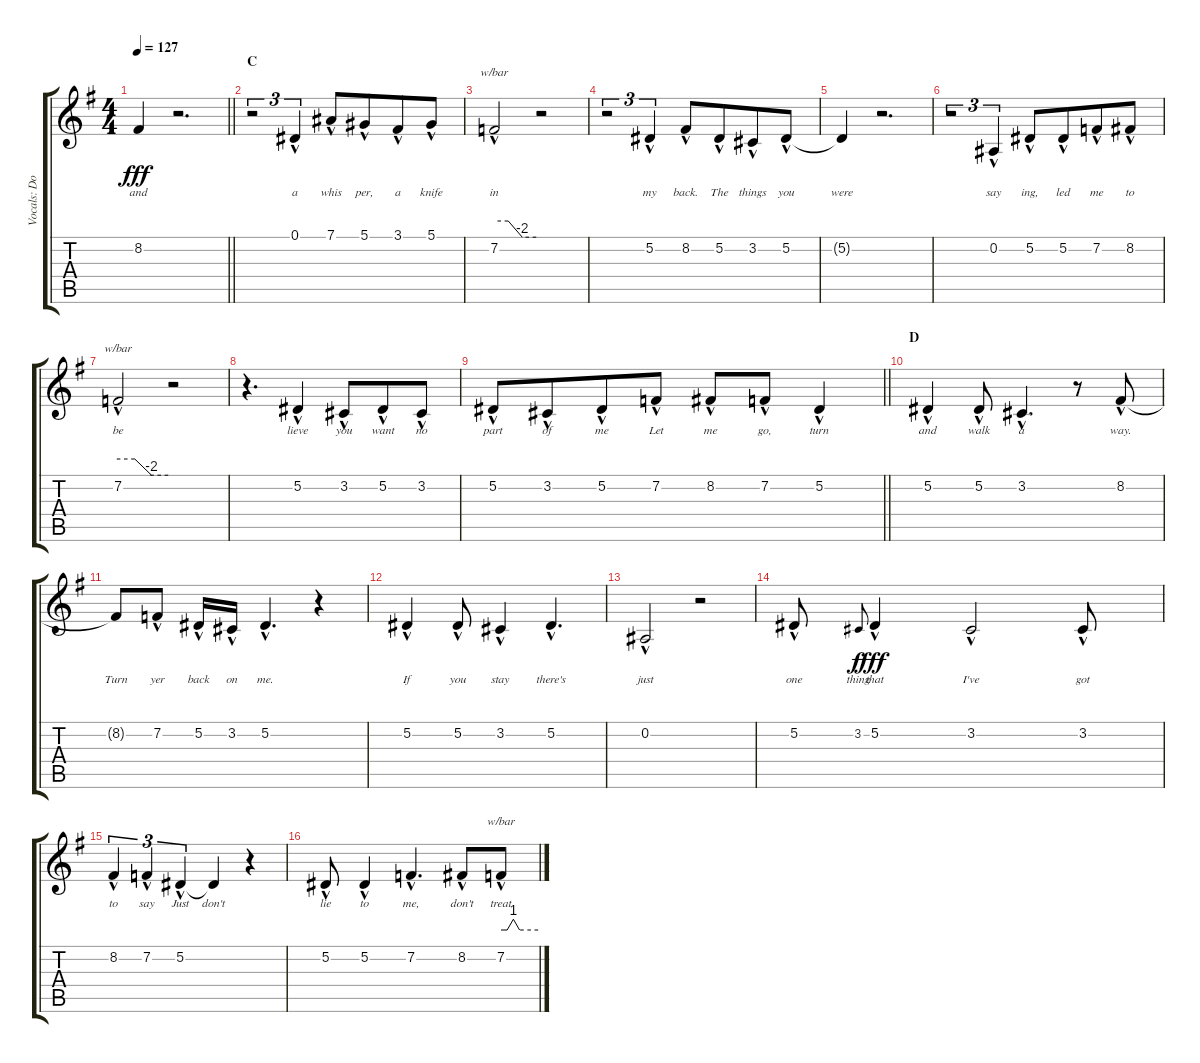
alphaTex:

\track ("Vocals: Don" "Vocals: Do") {instrument lead2sawtooth}
\staff {score tabs}
\tuning (Eb4 Bb3 Gb3 Db3 Ab2 Eb2) {hide}
\ts (4 4)
\tempo 127
\clef g2
\barLineRight lightlight
\ks g
8.2{t}.4{lyrics (0 "and") lyrics (1 "") lyrics (2 "") lyrics (3 "") lyrics (4 "") dy fff} r.2{d} |
\section ("" "C")
r.2{tu (3 2)} 0.1{hac}.4{tu (3 2) lyrics (0 "a") lyrics (1 "") lyrics (2 "") lyrics (3 "") lyrics (4 "")} 7.1{hac}.8{lyrics (0 "whis") lyrics (1 "") lyrics (2 "") lyrics (3 "") lyrics (4 "")} 5.1{hac}.8{lyrics (0 "per,") lyrics (1 "") lyrics (2 "") lyrics (3 "") lyrics (4 "") beam merge} 3.1{hac}.8{lyrics (0 "a") lyrics (1 "") lyrics (2 "") lyrics (3 "") lyrics (4 "")} 5.1{hac}.8{lyrics (0 "knife") lyrics (1 "") lyrics (2 "") lyrics (3 "") lyrics (4 "")} |
7.2{hac}.2{tbe (custom default 0 0 20 0 40 -8 60 -8) lyrics (0 "in") lyrics (1 "") lyrics (2 "") lyrics (3 "") lyrics (4 "")} r.2 |
r.2{tu (3 2)} 5.2{hac}.4{tu (3 2) lyrics (0 "my") lyrics (1 "") lyrics (2 "") lyrics (3 "") lyrics (4 "")} 8.2{hac}.8{lyrics (0 "back.") lyrics (1 "") lyrics (2 "") lyrics (3 "") lyrics (4 "")} 5.2{hac}.8{lyrics (0 "The") lyrics (1 "") lyrics (2 "") lyrics (3 "") lyrics (4 "") beam merge} 3.2{hac}.8{lyrics (0 "things") lyrics (1 "") lyrics (2 "") lyrics (3 "") lyrics (4 "")} 5.2{hac}.8{lyrics (0 "you") lyrics (1 "") lyrics (2 "") lyrics (3 "") lyrics (4 "")} |
5.2{t}.4{lyrics (0 "were") lyrics (1 "") lyrics (2 "") lyrics (3 "") lyrics (4 "")} r.2{d} |
r.2{tu (3 2)} 0.2{hac}.4{tu (3 2) lyrics (0 "say") lyrics (1 "") lyrics (2 "") lyrics (3 "") lyrics (4 "")} 5.2{hac}.8{lyrics (0 "ing,") lyrics (1 "") lyrics (2 "") lyrics (3 "") lyrics (4 "")} 5.2{hac}.8{lyrics (0 "led") lyrics (1 "") lyrics (2 "") lyrics (3 "") lyrics (4 "") beam merge} 7.2{hac}.8{lyrics (0 "me") lyrics (1 "") lyrics (2 "") lyrics (3 "") lyrics (4 "")} 8.2{hac}.8{lyrics (0 "to") lyrics (1 "") lyrics (2 "") lyrics (3 "") lyrics (4 "")} |
7.2{hac}.2{tbe (custom default 0 0 20 0 40 -8 60 -8) lyrics (0 "be") lyrics (1 "") lyrics (2 "") lyrics (3 "") lyrics (4 "")} r.2 |
r.4{d} 5.2{hac}.4{lyrics (0 "lieve") lyrics (1 "") lyrics (2 "") lyrics (3 "") lyrics (4 "")} 3.2{hac}.8{lyrics (0 "you") lyrics (1 "") lyrics (2 "") lyrics (3 "") lyrics (4 "") beam merge} 5.2{hac}.8{lyrics (0 "want") lyrics (1 "") lyrics (2 "") lyrics (3 "") lyrics (4 "")} 3.2{hac}.8{lyrics (0 "no") lyrics (1 "") lyrics (2 "") lyrics (3 "") lyrics (4 "")} |
\barLineRight lightlight
5.2{hac}.8{lyrics (0 "part") lyrics (1 "") lyrics (2 "") lyrics (3 "") lyrics (4 "")} 3.2{hac}.8{lyrics (0 "of") lyrics (1 "") lyrics (2 "") lyrics (3 "") lyrics (4 "") beam merge} 5.2{hac}.8{lyrics (0 "me") lyrics (1 "") lyrics (2 "") lyrics (3 "") lyrics (4 "")} 7.2{hac}.8{lyrics (0 "Let") lyrics (1 "") lyrics (2 "") lyrics (3 "") lyrics (4 "")} 8.2{hac}.8{lyrics (0 "me") lyrics (1 "") lyrics (2 "") lyrics (3 "") lyrics (4 "")} 7.2{hac}.8{lyrics (0 "go,") lyrics (1 "") lyrics (2 "") lyrics (3 "") lyrics (4 "")} 5.2{hac}.4{lyrics (0 "turn") lyrics (1 "") lyrics (2 "") lyrics (3 "") lyrics (4 "")} |
\section ("" "D")
5.2{hac}.4{lyrics (0 "and") lyrics (1 "") lyrics (2 "") lyrics (3 "") lyrics (4 "")} 5.2{hac}.8{lyrics (0 "walk") lyrics (1 "") lyrics (2 "") lyrics (3 "") lyrics (4 "")} 3.2{hac}.4{d lyrics (0 "a") lyrics (1 "") lyrics (2 "") lyrics (3 "") lyrics (4 "")} r.8 8.2{hac}.8{lyrics (0 "way.") lyrics (1 "") lyrics (2 "") lyrics (3 "") lyrics (4 "")} |
8.2{t}.8{lyrics (0 "Turn") lyrics (1 "") lyrics (2 "") lyrics (3 "") lyrics (4 "")} 7.2{hac}.8{lyrics (0 "yer") lyrics (1 "") lyrics (2 "") lyrics (3 "") lyrics (4 "")} 5.2{hac}.16{lyrics (0 "back") lyrics (1 "") lyrics (2 "") lyrics (3 "") lyrics (4 "")} 3.2{hac}.16{lyrics (0 "on") lyrics (1 "") lyrics (2 "") lyrics (3 "") lyrics (4 "")} 5.2{hac}.4{d lyrics (0 "me.") lyrics (1 "") lyrics (2 "") lyrics (3 "") lyrics (4 "")} r.4 |
5.2{hac}.4{lyrics (0 "If") lyrics (1 "") lyrics (2 "") lyrics (3 "") lyrics (4 "")} 5.2{hac}.8{lyrics (0 "you") lyrics (1 "") lyrics (2 "") lyrics (3 "") lyrics (4 "")} 3.2{hac}.4{lyrics (0 "stay") lyrics (1 "") lyrics (2 "") lyrics (3 "") lyrics (4 "")} 5.2{hac}.4{d lyrics (0 "there's") lyrics (1 "") lyrics (2 "") lyrics (3 "") lyrics (4 "")} |
0.2{hac}.2{lyrics (0 "just") lyrics (1 "") lyrics (2 "") lyrics (3 "") lyrics (4 "")} r.2 |
5.2{hac}.8{lyrics (0 "one") lyrics (1 "") lyrics (2 "") lyrics (3 "") lyrics (4 "")} 3.2.8{lyrics (0 "thing") lyrics (1 "") lyrics (2 "") lyrics (3 "") lyrics (4 "") gr onbeat dy f} 5.2{hac}.4{lyrics (0 "that") lyrics (1 "") lyrics (2 "") lyrics (3 "") lyrics (4 "") dy fff} 3.2{hac}.2{lyrics (0 "I've") lyrics (1 "") lyrics (2 "") lyrics (3 "") lyrics (4 "")} 3.2{hac}.8{lyrics (0 "got") lyrics (1 "") lyrics (2 "") lyrics (3 "") lyrics (4 "")} |
8.2{hac}.4{tu (3 2) lyrics (0 "to") lyrics (1 "") lyrics (2 "") lyrics (3 "") lyrics (4 "")} 7.2{hac}.4{tu (3 2) lyrics (0 "say") lyrics (1 "") lyrics (2 "") lyrics (3 "") lyrics (4 "")} 5.2{hac}.4{tu (3 2) lyrics (0 "Just") lyrics (1 "") lyrics (2 "") lyrics (3 "") lyrics (4 "")} 5.2{t}.4{lyrics (0 "don't") lyrics (1 "") lyrics (2 "") lyrics (3 "") lyrics (4 "")} r.4 |
5.2{hac}.8{lyrics (0 "lie") lyrics (1 "") lyrics (2 "") lyrics (3 "") lyrics (4 "")} 5.2{hac}.4{lyrics (0 "to") lyrics (1 "") lyrics (2 "") lyrics (3 "") lyrics (4 "")} 7.2{hac}.4{d lyrics (0 "me,") lyrics (1 "") lyrics (2 "") lyrics (3 "") lyrics (4 "")} 8.2{hac}.8{lyrics (0 "don't") lyrics (1 "") lyrics (2 "") lyrics (3 "") lyrics (4 "")} 7.2{hac}.8{tbe (custom default 0 0 10 0 20 4 30 0 60 0) lyrics (0 "treat") lyrics (1 "") lyrics (2 "") lyrics (3 "") lyrics (4 "")}
